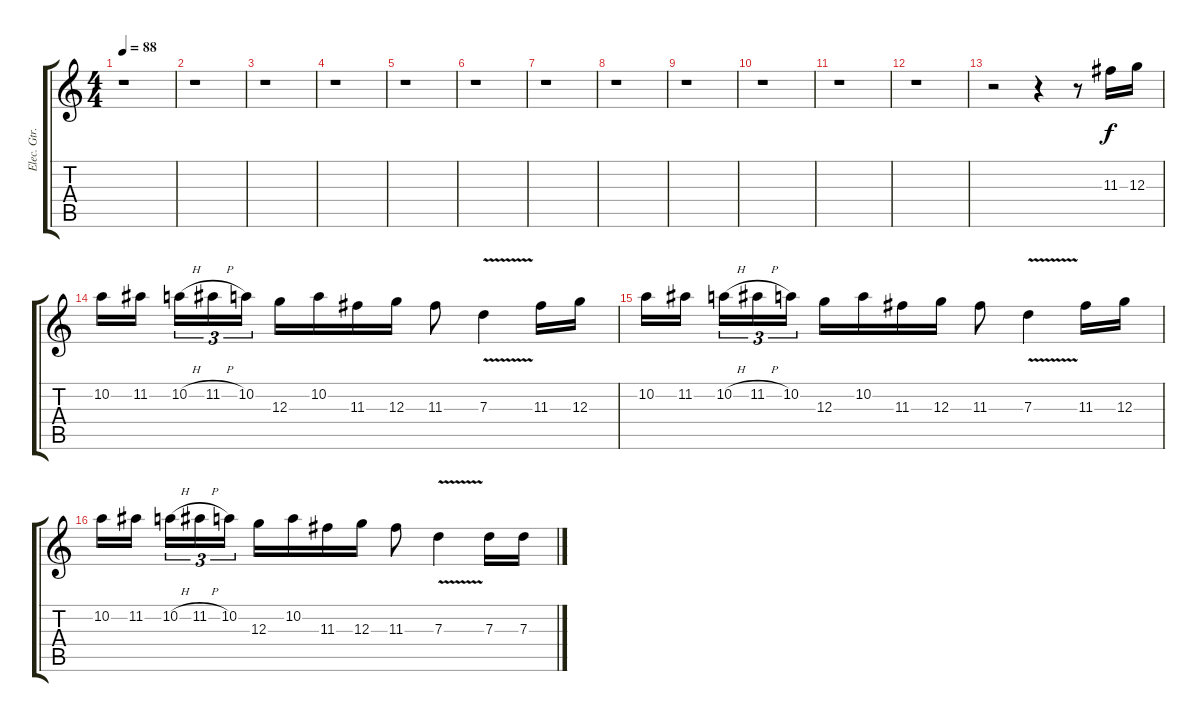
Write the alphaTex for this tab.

\track ("Elec. Gtr. 2" "Elec. Gtr.") {instrument distortionguitar}
\staff {score tabs}
\tuning (E4 B3 G3 D3 A2 D2) {hide}
\ts (4 4)
\tempo 88
\clef g2
\ks c
r.1{dy f} |
r.1 |
r.1 |
r.1 |
r.1 |
r.1 |
r.1 |
r.1 |
r.1 |
r.1 |
r.1 |
r.1 |
r.2 r.4 r.8 11.3.16 12.3.16 |
10.2.16 11.2.16 10.2{h}.16{tu (3 2)} 11.2{h}.16{tu (3 2)} 10.2.16{tu (3 2)} 12.3.16 10.2.16 11.3.16 12.3.16 11.3.8 7.3{v}.4 11.3.16 12.3.16 |
10.2.16 11.2.16 10.2{h}.16{tu (3 2)} 11.2{h}.16{tu (3 2)} 10.2.16{tu (3 2)} 12.3.16 10.2.16 11.3.16 12.3.16 11.3.8 7.3{v}.4 11.3.16 12.3.16 |
10.2.16 11.2.16 10.2{h}.16{tu (3 2)} 11.2{h}.16{tu (3 2)} 10.2.16{tu (3 2)} 12.3.16 10.2.16 11.3.16 12.3.16 11.3.8 7.3{v}.4 7.3.16 7.3.16
